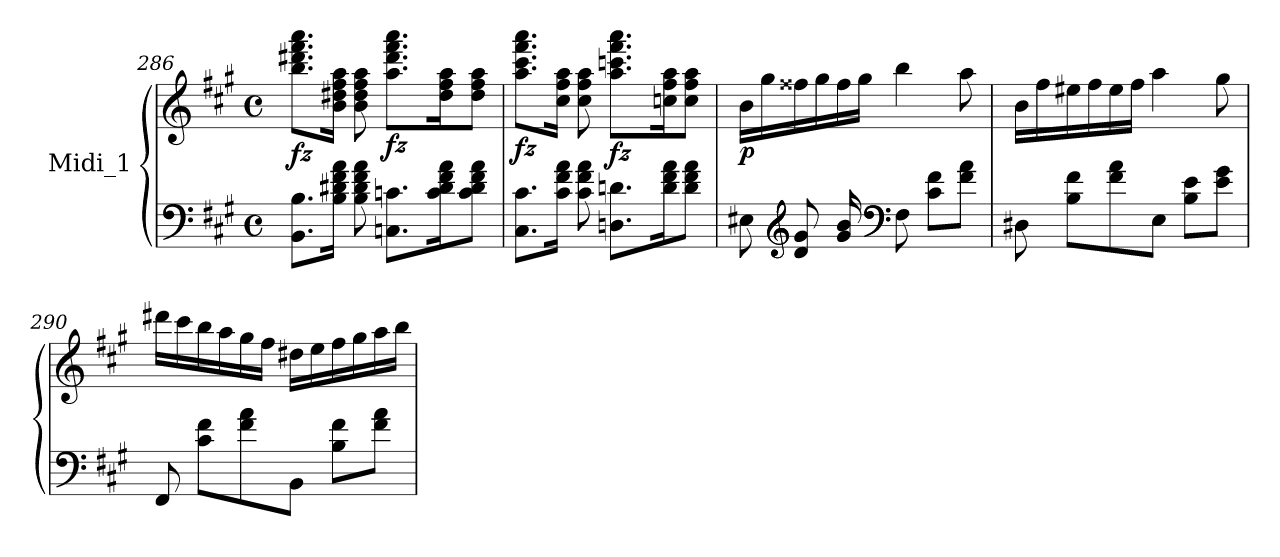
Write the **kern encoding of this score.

**kern	**kern	**dynam
*part1	*part1	*part1
*staff2	*staff1	*staff1/2
*I"Midi_1	*	*
*clefF4	*clefG2	*
*k[f#c#g#]	*k[f#c#g#]	*
*A:	*A:	*
*M4/4	*M4/4	*
*met(c)	*met(c)	*
=286	=286	=286
*^	*	*
!	!	!	!LO:DY:b
8.BB\ 8.B\L	2ryy	8.bb\ 8.ddd#X\ 8.fff#\ 8.aaa\L	fz
16B\ 16d#X\ 16f#\ 16a\Jk	.	16b\ 16dd#X\ 16ff#\ 16aa\Jk	.
8B\ 8d#\ 8f#\ 8a\	.	8b\ 8dd#\ 8ff#\ 8aa\	.
!	!	!	!LO:DY:b
8.Cn\ 8.cn\L	.	8.aa\ 8.ddd#\ 8.fff#\ 8.aaa\L	fz
.	4ryy	.	.
16c\ 16d#\ 16f#\ 16a\K	.	16dd#\ 16ff#\ 16aa\K	.
8c\ 8d#\ 8f#\ 8a\J	.	8dd#\ 8ff#\ 8aa\J	.
!!LO:LB:g=z
=287	=287	=287	=287
!	!	!	!LO:DY:b
8.C#i\ 8.c#i\L	2ryy	8.aa\ 8.ccc#\ 8.fff#\ 8.aaa\L	fz
16c#\ 16f#\ 16a\Jk	.	16cc#\ 16ff#\ 16aa\Jk	.
8c#\ 8f#\ 8a\	.	8cc#\ 8ff#\ 8aa\	.
!	!	!	!LO:DY:b
8.Dni\ 8.dni\L	.	8.aa\ 8.cccn\ 8.fff#\ 8.aaa\L	fz
.	4ryy	.	.
16d\ 16f#\ 16a\K	.	16ccn\ 16ff#\ 16aa\K	.
8d\ 8f#\ 8a\J	.	8cc\ 8ff#\ 8aa\J	.
=288	=288	=288	=288
!	!	!	!LO:DY:b
8E#X\	8ryy	16b\LL	p
.	.	16gg#\	.
*clefG2	*	*	*
8d/ 8g#/	4ryy	16ff##X\	.
.	.	16gg#\	.
16g#/ 16b/	.	16ff##\	.
16ryy	.	16gg#\JJ	.
*clefF4	*	*	*
8F#\	8ryy	4bb\	.
8c#\ 8f#\L	4ryy	.	.
8f#\ 8a\J	.	8aa\	.
=289	=289	=289	=289
8D#X\	2ryy	16b\LL	.
.	.	16ff#\	.
8B\ 8f#\L	.	16ee#X\	.
.	.	16ff#\	.
8f#\ 8a\	.	16ee#\	.
.	.	16ff#\JJ	.
8E\J	.	4aa\	.
8B\ 8e\L	4ryy	.	.
8e\ 8g#\J	.	8gg#\	.
*v	*v	*	*
!!LO:LB:g=z
=290	=290	=290
*	*MM85	*
8FF#/	16ddd#X\LL	.
.	16ccc#\	.
8c#\ 8f#\L	16bb\	.
.	16aa\	.
8f#\ 8a\	16gg#\	.
.	16ff#\JJ	.
8BB\J	16dd#X\LL	.
.	16ee\	.
8B\ 8f#\L	16ff#\	.
.	16gg#\	.
8f#\ 8a\J	16aa\	.
.	16bb\JJ	.
=	=	=
*-	*-	*-
